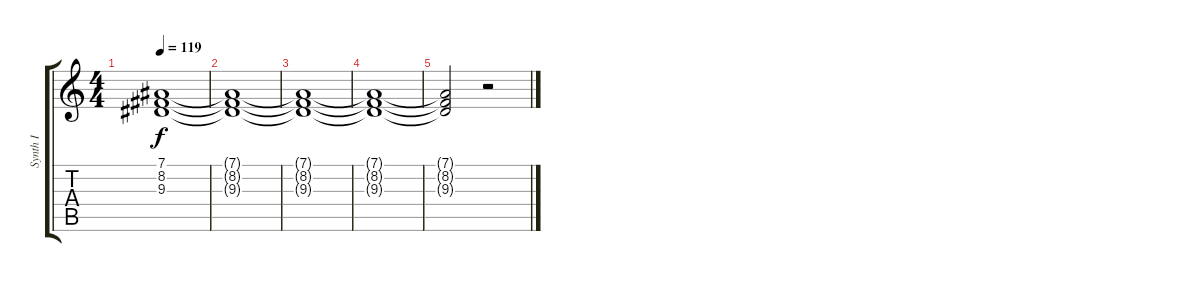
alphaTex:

\track ("Synth I" "Synth I") {instrument choiraahs}
\staff {score tabs}
\tuning (Eb4 Bb3 Gb3 Db3 Ab2 Eb2) {hide}
\ts (4 4)
\tempo 119
\clef g2
\ks c
(7.1{t} 8.2{t} 9.3{t}).1{dy f} |
(7.1{t} 8.2{t} 9.3{t}).1 |
(7.1{t} 8.2{t} 9.3{t}).1 |
(7.1{t} 8.2{t} 9.3{t}).1 |
(7.1{t} 8.2{t} 9.3{t}).2 r.2
